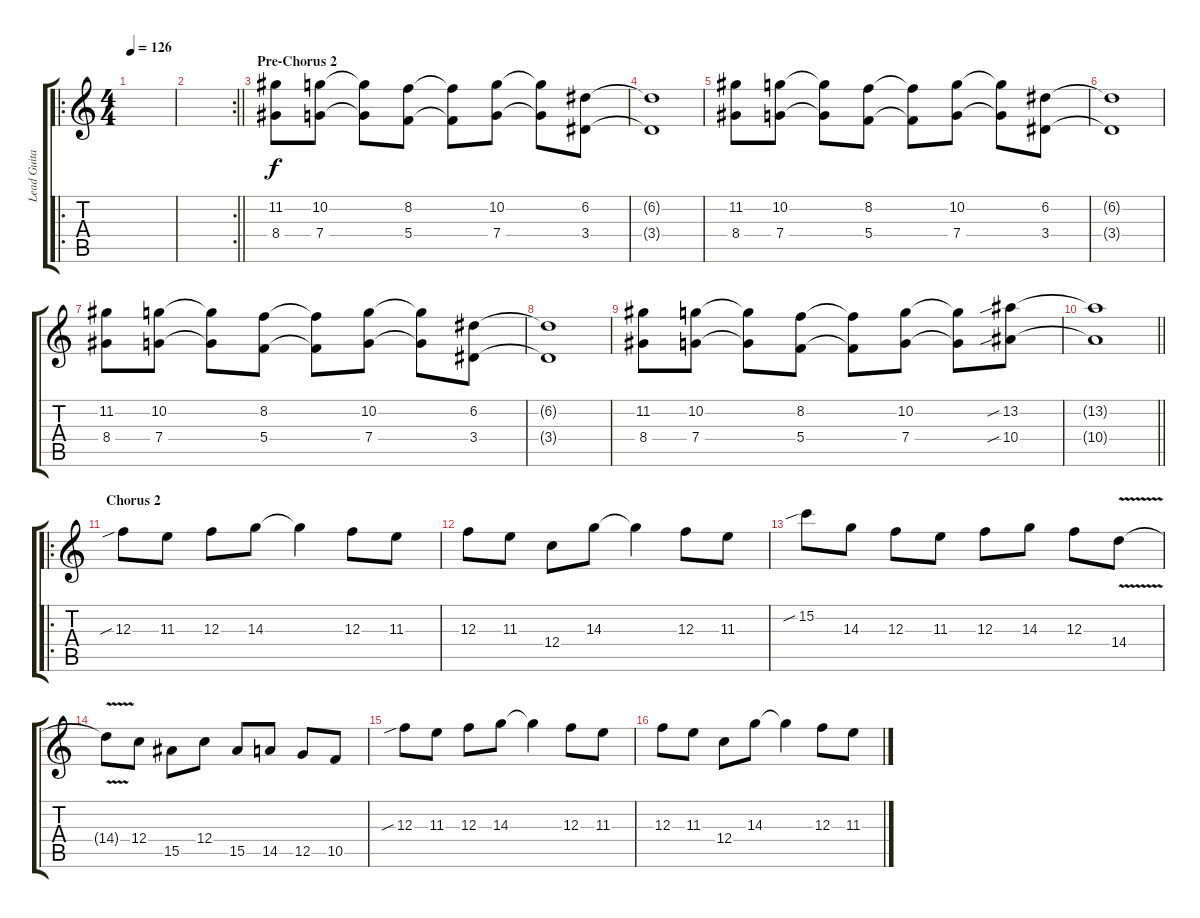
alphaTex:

\track ("Lead Guitar (elec. w/dist.) [Double]" "Lead Guita") {instrument distortionguitar}
\staff {score tabs}
\tuning (D4 A3 F3 C3 G2 C2) {hide}
\ro
\ts (4 4)
\tempo 126
\clef g2
\ks c
|
\rc 2
\barLineRight lightlight
|
\section ("" "Pre-Chorus 2")
(11.2 8.4).8 (10.2 7.4).8 (10.2{t} 7.4{t}).8 (8.2 5.4).8 (8.2{t} 5.4{t}).8 (10.2 7.4).8 (10.2{t} 7.4{t}).8 (6.2 3.4).8 |
(6.2{t} 3.4{t}).1 |
(11.2 8.4).8 (10.2 7.4).8 (10.2{t} 7.4{t}).8 (8.2 5.4).8 (8.2{t} 5.4{t}).8 (10.2 7.4).8 (10.2{t} 7.4{t}).8 (6.2 3.4).8 |
(6.2{t} 3.4{t}).1 |
(11.2 8.4).8 (10.2 7.4).8 (10.2{t} 7.4{t}).8 (8.2 5.4).8 (8.2{t} 5.4{t}).8 (10.2 7.4).8 (10.2{t} 7.4{t}).8 (6.2 3.4).8 |
(6.2{t} 3.4{t}).1 |
(11.2 8.4).8 (10.2 7.4).8 (10.2{t} 7.4{t}).8 (8.2 5.4).8 (8.2{t} 5.4{t}).8 (10.2 7.4).8 (10.2{t} 7.4{t}).8 (13.2{sib} 10.4{sib}).8 |
\barLineRight lightlight
(13.2{t} 10.4{t}).1 |
\ro
\section ("" "Chorus 2")
12.3{sib}.8 11.3.8 12.3.8 14.3.8 14.3{t}.4 12.3.8 11.3.8 |
12.3.8 11.3.8 12.4.8 14.3.8 14.3{t}.4 12.3.8 11.3.8 |
15.2{sib}.8 14.3.8 12.3.8 11.3.8 12.3.8 14.3.8 12.3.8 14.4{v}.8 |
14.4{v t}.8 12.4.8 15.5.8 12.4.8 15.5.8 14.5.8 12.5.8 10.5.8 |
12.3{sib}.8 11.3.8 12.3.8 14.3.8 14.3{t}.4 12.3.8 11.3.8 |
12.3.8 11.3.8 12.4.8 14.3.8 14.3{t}.4 12.3.8 11.3.8
